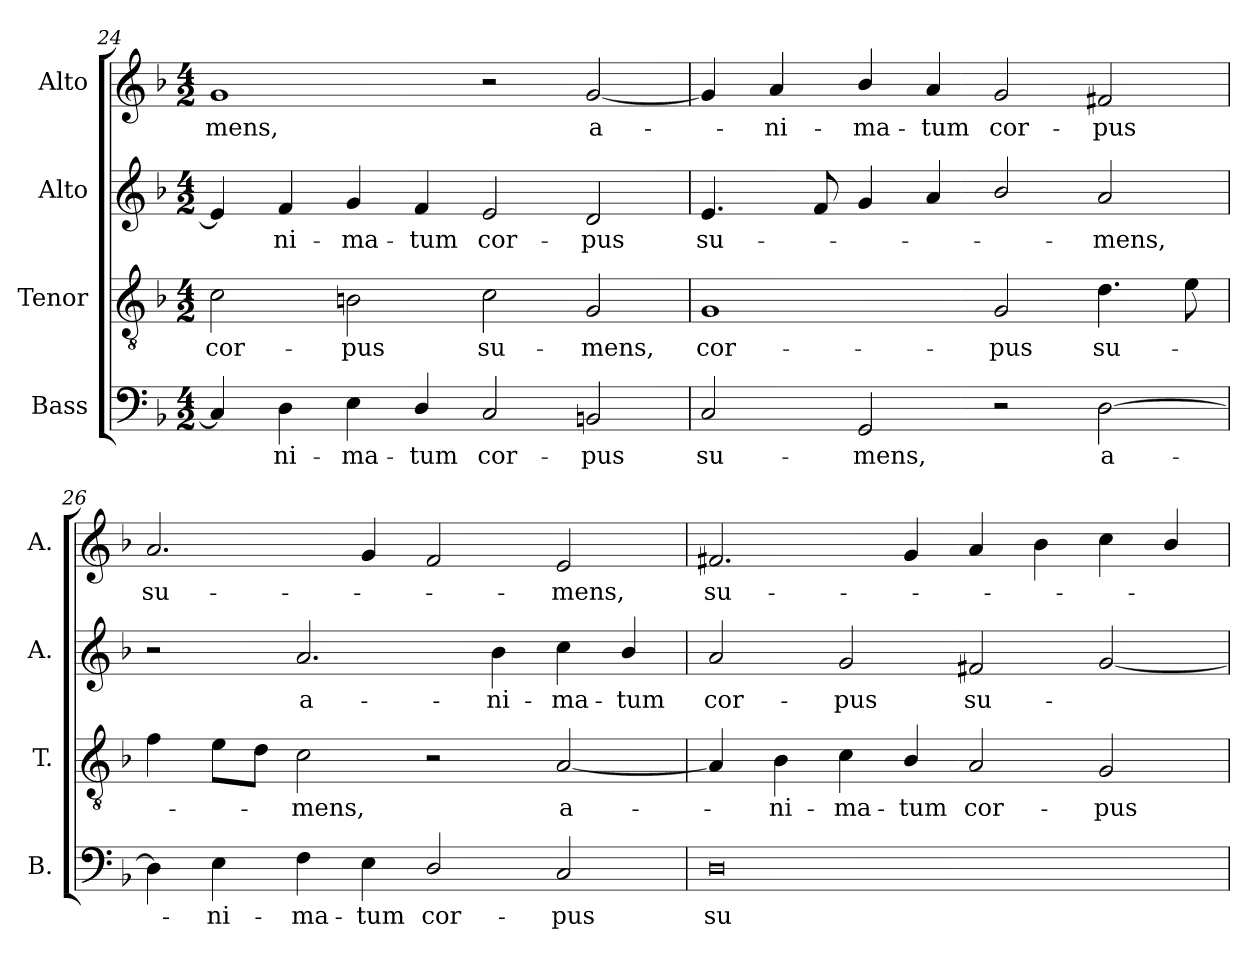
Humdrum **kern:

**kern	**text	**kern	**text	**kern	**text	**kern	**text
*part4	*part4	*part3	*part3	*part2	*part2	*part1	*part1
*staff4	*staff4	*staff3	*staff3	*staff2	*staff2	*staff1	*staff1
*I"Bass	*	*I"Tenor	*	*I"Alto	*	*I"Alto	*
*I'B.	*	*I'T.	*	*I'A.	*	*I'A.	*
*clefF4	*	*clefGv2	*	*clefG2	*	*clefG2	*
*	*	*ITrd7c12	*	*	*	*	*
*k[b-]	*	*k[b-]	*	*k[b-]	*	*k[b-]	*
*F:	*	*F:	*	*F:	*	*F:	*
*M4/2	*	*M4/2	*	*M4/2	*	*M4/2	*
=24	=24	=24	=24	=24	=24	=24	=24
!	!	!	!LO:LY:b:color=#000000	!	!	!	!
!	!	!	!	!	!	!	!LO:LY:b:color=#000000
4Ci/]	.	2Ci\	cor-	4ei/]	.	1gi	-mens,
!	!LO:LY:b:color=#000000	!	!	!	!	!	!
!	!	!	!	!	!LO:LY:b:color=#000000	!	!
4Di\	-ni-	.	.	4fi/	-ni-	.	.
!	!LO:LY:b:color=#000000	!	!	!	!	!	!
!	!	!	!LO:LY:b:color=#000000	!	!	!	!
!	!	!	!	!	!LO:LY:b:color=#000000	!	!
4Ei\	-ma-	2BBni\	-pus	4gi/	-ma-	.	.
!	!LO:LY:b:color=#000000	!	!	!	!	!	!
!	!	!	!	!	!LO:LY:b:color=#000000	!	!
4Di/	-tum	.	.	4fi/	-tum	.	.
!	!LO:LY:b:color=#000000	!	!	!	!	!	!
!	!	!	!LO:LY:b:color=#000000	!	!	!	!
!	!	!	!	!	!LO:LY:b:color=#000000	!	!
2Ci/	cor-	2Ci\	su-	2ei/	cor-	2r	.
!	!LO:LY:b:color=#000000	!	!	!	!	!	!
!	!	!	!LO:LY:b:color=#000000	!	!	!	!
!	!	!	!	!	!LO:LY:b:color=#000000	!	!
!	!	!	!	!	!	!	!LO:LY:b:color=#000000
2BBni/	-pus	2GGi/	-mens,	2di/	-pus	[2gi/	a-
!!LO:LB:g=z
=25	=25	=25	=25	=25	=25	=25	=25
!	!LO:LY:b:color=#000000	!	!	!	!	!	!
!	!	!	!LO:LY:b:color=#000000	!	!	!	!
!	!	!	!	!	!LO:LY:b:color=#000000	!	!
2Ci/	su-	1GGi	cor-	4.ei/	su-	4gi/]	.
!	!	!	!	!	!	!	!LO:LY:b:color=#000000
.	.	.	.	.	.	4ai/	-ni-
.	.	.	.	8fi/	.	.	.
!	!LO:LY:b:color=#000000	!	!	!	!	!	!
!	!	!	!	!	!	!	!LO:LY:b:color=#000000
2GGi/	-mens,	.	.	4gi/	.	4b-i/	-ma-
!	!	!	!	!	!	!	!LO:LY:b:color=#000000
.	.	.	.	4ai/	.	4ai/	-tum
!	!	!	!LO:LY:b:color=#000000	!	!	!	!
!	!	!	!	!	!	!	!LO:LY:b:color=#000000
2r	.	2GGi/	-pus	2b-i/	.	2gi/	cor-
!	!LO:LY:b:color=#000000	!	!	!	!	!	!
!	!	!	!LO:LY:b:color=#000000	!	!	!	!
!	!	!	!	!	!LO:LY:b:color=#000000	!	!
!	!	!	!	!	!	!	!LO:LY:b:color=#000000
[2Di\	a-	4.Di\	su-	2ai/	-mens,	2f#Xi/	-pus
.	.	8Ei\	.	.	.	.	.
=26	=26	=26	=26	=26	=26	=26	=26
!	!	!	!	!	!	!	!LO:LY:b:color=#000000
4Di\]	.	4Fi\	.	2r	.	2.ai/	su-
!	!LO:LY:b:color=#000000	!	!	!	!	!	!
4Ei\	-ni-	8Ei\L	.	.	.	.	.
.	.	8Di\J	.	.	.	.	.
!	!LO:LY:b:color=#000000	!	!	!	!	!	!
!	!	!	!LO:LY:b:color=#000000	!	!	!	!
!	!	!	!	!	!LO:LY:b:color=#000000	!	!
4Fi\	-ma-	2Ci\	-mens,	2.ai/	a-	.	.
!	!LO:LY:b:color=#000000	!	!	!	!	!	!
4Ei\	-tum	.	.	.	.	4gi/	.
!	!LO:LY:b:color=#000000	!	!	!	!	!	!
2Di/	cor-	2r	.	.	.	2fi/	.
!	!	!	!	!	!LO:LY:b:color=#000000	!	!
.	.	.	.	4b-i\	-ni-	.	.
!	!LO:LY:b:color=#000000	!	!	!	!	!	!
!	!	!	!LO:LY:b:color=#000000	!	!	!	!
!	!	!	!	!	!LO:LY:b:color=#000000	!	!
!	!	!	!	!	!	!	!LO:LY:b:color=#000000
2Ci/	-pus	[2AAi/	a-	4cci\	-ma-	2ei/	-mens,
!	!	!	!	!	!LO:LY:b:color=#000000	!	!
.	.	.	.	4b-i/	-tum	.	.
=27	=27	=27	=27	=27	=27	=27	=27
!	!LO:LY:b:color=#000000	!	!	!	!	!	!
!	!	!	!	!	!LO:LY:b:color=#000000	!	!
!	!	!	!	!	!	!	!LO:LY:b:color=#000000
0Di	su-	4AAi/]	.	2ai/	cor-	2.f#Xi/	su-
!	!	!	!LO:LY:b:color=#000000	!	!	!	!
.	.	4BB-i\	-ni-	.	.	.	.
!	!	!	!LO:LY:b:color=#000000	!	!	!	!
!	!	!	!	!	!LO:LY:b:color=#000000	!	!
.	.	4Ci\	-ma-	2gi/	-pus	.	.
!	!	!	!LO:LY:b:color=#000000	!	!	!	!
.	.	4BB-i/	-tum	.	.	4gi/	.
!	!	!	!LO:LY:b:color=#000000	!	!	!	!
!	!	!	!	!	!LO:LY:b:color=#000000	!	!
.	.	2AAi/	cor-	2f#Xi/	su-	4ai/	.
.	.	.	.	.	.	4b-i\	.
!	!	!	!LO:LY:b:color=#000000	!	!	!	!
.	.	2GGi/	-pus	[2gi/	.	4cci\	.
.	.	.	.	.	.	4b-i/	.
=	=	=	=	=	=	=	=
*-	*-	*-	*-	*-	*-	*-	*-
